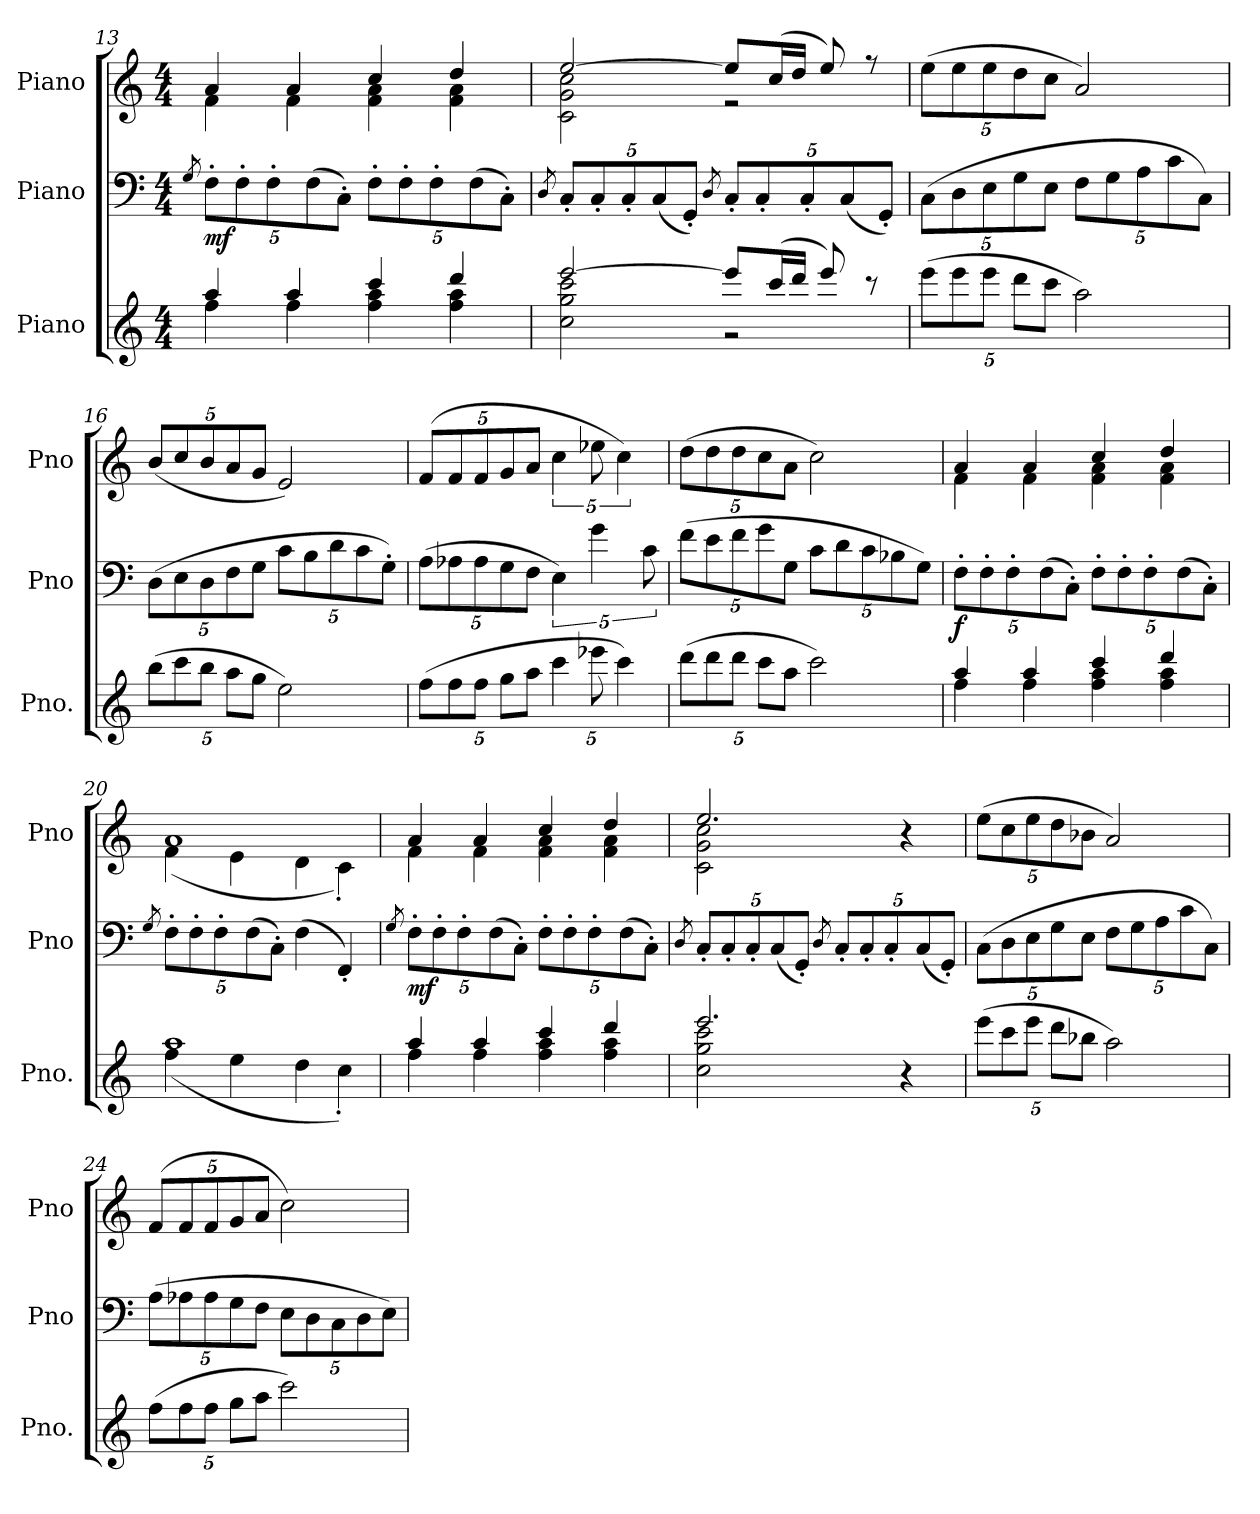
**kern	**kern	**dynam	**kern
*part3	*part2	*part2	*part1
*staff3	*staff2	*staff2	*staff1
*I"Piano	*I"Piano	*	*I"Piano
*I'Pno.	*I'Pno	*	*I'Pno
*clefG2	*clefF4	*	*clefG2
*k[]	*k[]	*	*k[]
*M4/4	*M4/4	*	*M4/4
=13	=13	=13	=13
.	8qG/	.	.
*^	*	*	*
*	*	*Xbrackettup	*	*
*	*	*	*	*^
!	!	!	!LO:DY:b	!	!
4aa/	4ff\	10F'\L	mf	4a/	4f\
.	.	10F'\	.	.	.
.	.	10F'\	.	.	.
4aa/	4ff\	.	.	4a/	4f\
.	.	(>10F\	.	.	.
.	.	10C'\J)	.	.	.
4ccc/	4ff\ 4aa\	10F'\L	.	4cc/	4f\ 4a\
.	.	10F'\	.	.	.
.	.	10F'\	.	.	.
4ddd/	4ff\ 4aa\	.	.	4dd/	4f\ 4a\
.	.	(>10F\	.	.	.
.	.	10C'\J)	.	.	.
=14	=14	=14	=14	=14	=14
.	.	8qD/	.	.	.
[2eee/	2cc\ 2gg\ 2ccc\	10C'/L	.	[2ee/	2c\ 2g\ 2cc\
.	.	10C'/	.	.	.
.	.	10C'/	.	.	.
.	.	(<10C/	.	.	.
.	.	10GG'/J)	.	.	.
*	*	*	*	*MM80	*
.	.	8qD/	.	.	.
8eee/L]	2r	10C'/L	.	8ee/L]	2r
.	.	10C'/	.	.	.
(>16ccc/L	.	.	.	(>16cc/L	.
16ddd/JJ	.	.	.	16dd/JJ	.
.	.	10C'/	.	.	.
8eee/)	.	.	.	8ee/)	.
.	.	(<10C/	.	.	.
8r	.	.	.	8r	.
.	.	10GG'/J)	.	.	.
*v	*v	*	*	*v	*v
=15	=15	=15	=15
*Xbrackettup	*	*	*Xbrackettup
(>10eee\L	(>10C\L	.	(>10ee\L
10eee\	10D\	.	10ee\
10eee\J	10E\	.	10ee\
10ddd\L	10G\	.	10dd\
10ccc\J	10E\J	.	10cc\J
2aa\)	10F\L	.	2a/)
.	10G\	.	.
.	10A\	.	.
.	10c\	.	.
.	10C\J)	.	.
!!LO:LB:g=z
=16	=16	=16	=16
*	*	*	*^
(>10bb\L	(>10D\L	.	(<10b/L	5%4ryy
10ccc\	10E\	.	10cc/	.
10bb\J	10D\	.	10b/	.
10aa\L	10F\	.	10a/	.
10gg\J	10G\J	.	10g/J	.
2ee\)	10c\L	.	2e/)	.
.	10B\	.	.	.
.	10d\	.	.	.
.	10c\	.	.	10ryy
*	*	*	*MM40	*
.	10G'\J)	.	.	10ryy
*	*	*	*v	*v
=17	=17	=17	=17
*	*	*	*MM80
(>10ff\L	(>10A\L	.	(>10f/L
10ff\	10A-X\	.	10f/
10ff\J	10A-\	.	10f/
10gg\L	10G\	.	10g/
10aa\J	10F\J	.	10a/J
*	*brackettup	*	*brackettup
5ccc\	5E\)	.	5cc\
10eee-X\	5g\	.	10ee-X\
5ccc\)	.	.	5cc\)
.	10c\	.	.
=18	=18	=18	=18
*	*Xbrackettup	*	*Xbrackettup
(>10ddd\L	(>10f\L	.	(>10dd\L
10ddd\	10e\	.	10dd\
10ddd\J	10f\	.	10dd\
10ccc\L	10g\	.	10cc\
10aa\J	10G\J	.	10a\J
2ccc\)	10c\L	.	2cc\)
.	10d\	.	.
.	10c\	.	.
.	10B-X\	.	.
.	10G\J)	.	.
=19	=19	=19	=19
*	*	*	*MM85
*^	*	*	*^
!	!	!	!LO:DY:b	!	!
4aa/	4ff\	10F'\L	f	4a/	4f\
.	.	10F'\	.	.	.
.	.	10F'\	.	.	.
4aa/	4ff\	.	.	4a/	4f\
.	.	(>10F\	.	.	.
.	.	10C'\J)	.	.	.
4ccc/	4ff\ 4aa\	10F'\L	.	4cc/	4f\ 4a\
.	.	10F'\	.	.	.
.	.	10F'\	.	.	.
4ddd/	4ff\ 4aa\	.	.	4dd/	4f\ 4a\
.	.	(>10F\	.	.	.
.	.	10C'\J)	.	.	.
=20	=20	=20	=20	=20	=20
.	.	8qG/	.	.	.
1aa	(<4ff\	10F'\L	.	1a	(<4f\
.	.	10F'\	.	.	.
.	.	10F'\	.	.	.
.	4ee\	.	.	.	4e\
.	.	(>10F\	.	.	.
.	.	10C'\J)	.	.	.
.	4dd\	(>4F\	.	.	4d\
.	4cc'\)	4FF'/)	.	.	4c'\)
=21	=21	=21	=21	=21	=21
.	.	8qG/	.	.	.
!	!	!	!LO:DY:b	!	!
4aa/	4ff\	10F'\L	mf	4a/	4f\
.	.	10F'\	.	.	.
.	.	10F'\	.	.	.
4aa/	4ff\	.	.	4a/	4f\
.	.	(>10F\	.	.	.
.	.	10C'\J)	.	.	.
4ccc/	4ff\ 4aa\	10F'\L	.	4cc/	4f\ 4a\
.	.	10F'\	.	.	.
.	.	10F'\	.	.	.
4ddd/	4ff\ 4aa\	.	.	4dd/	4f\ 4a\
.	.	(>10F\	.	.	.
.	.	10C'\J)	.	.	.
!!LO:LB:g=z	!!
=22	=22	=22	=22	=22	=22
.	.	8qD/	.	.	.
2.eee/	2cc\ 2gg\ 2ccc\	10C'/L	.	2.ee/	2c\ 2g\ 2cc\
.	.	10C'/	.	.	.
.	.	10C'/	.	.	.
.	.	(<10C/	.	.	.
.	.	10GG'/J)	.	.	.
.	.	8qD/	.	.	.
.	2ryy	10C'/L	.	.	2ryy
.	.	10C'/	.	.	.
.	.	10C'/	.	.	.
4r	.	.	.	4r	.
.	.	(<10C/	.	.	.
.	.	10GG'/J)	.	.	.
*v	*v	*	*	*v	*v
=23	=23	=23	=23
(>10eee\L	(>10C\L	.	(>10ee\L
10ccc\	10D\	.	10cc\
10eee\J	10E\	.	10ee\
10ddd\L	10G\	.	10dd\
10bb-X\J	10E\J	.	10b-X\J
2aa\)	10F\L	.	2a/)
.	10G\	.	.
.	10A\	.	.
.	10c\	.	.
.	10C\J)	.	.
=24	=24	=24	=24
(>10ff\L	(>10A\L	.	(>10f/L
10ff\	10A-X\	.	10f/
10ff\J	10A-\	.	10f/
10gg\L	10G\	.	10g/
10aa\J	10F\J	.	10a/J
2ccc\)	10E\L	.	2cc\)
.	10D\	.	.
.	10C\	.	.
.	10D\	.	.
.	10E\J)	.	.
=	=	=	=
*-	*-	*-	*-
